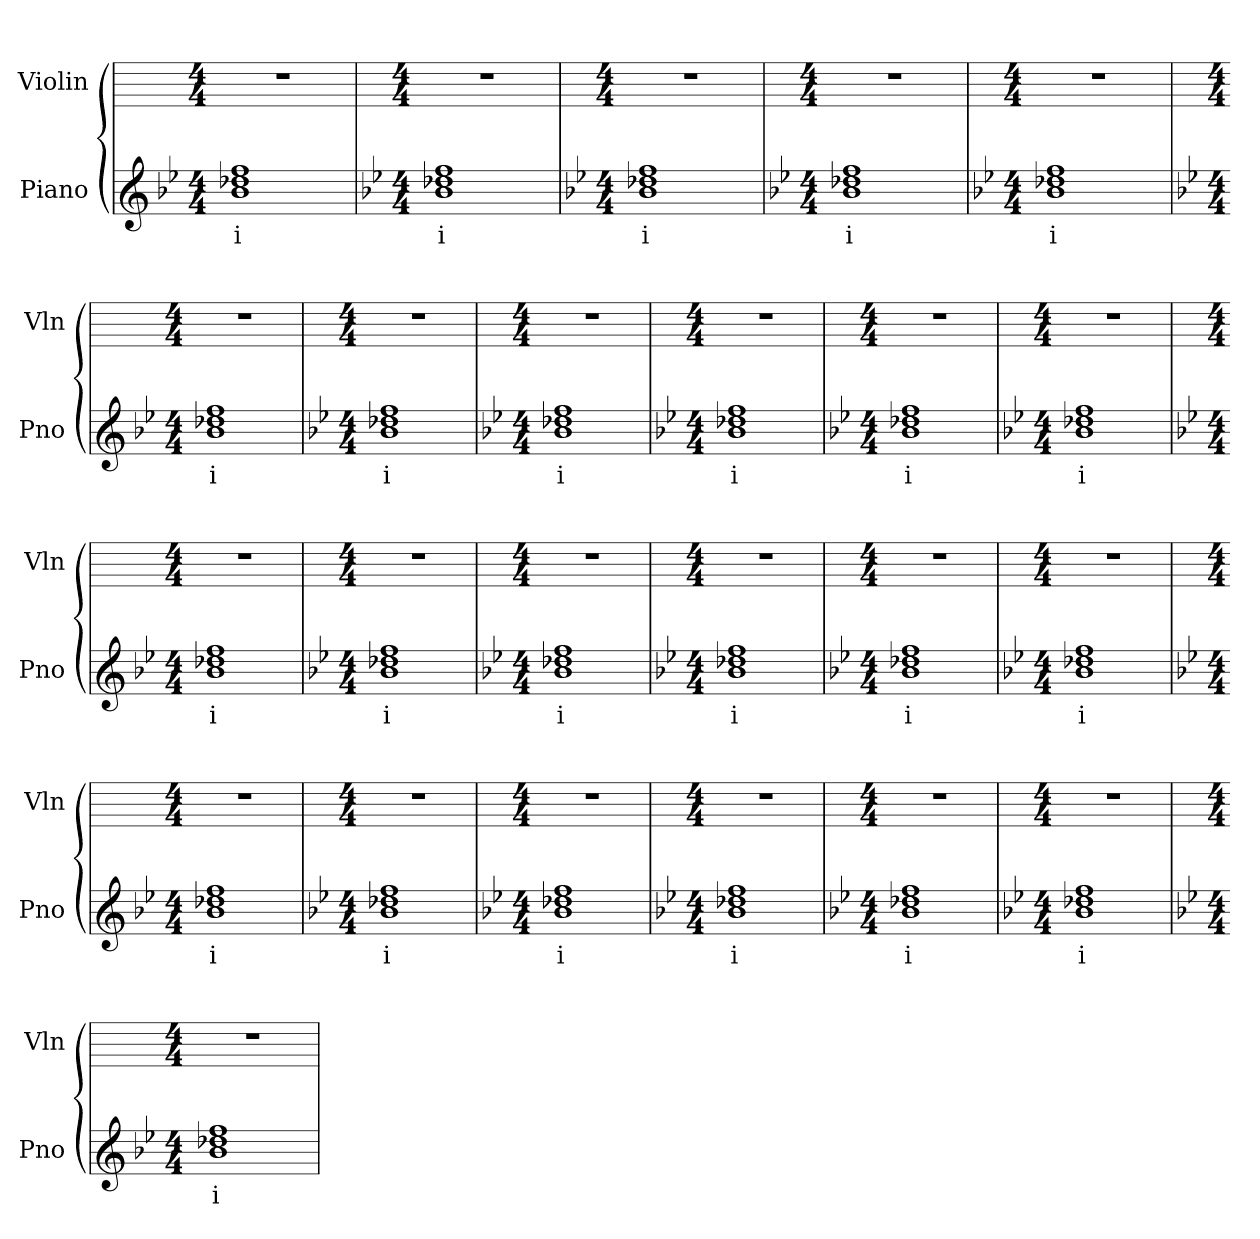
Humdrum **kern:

**kern	**text	**kern
*part2	*part2	*part1
*staff2	*staff2	*staff1
*I"Piano	*	*I"Violin
*I'Pno	*	*I'Vln
*k[b-e-]	*	*
*B-:	*	*
*M4/4	*	*M4/4
=	=	=
1b- 1dd-X 1ff	i	1r
=	=	=
*k[b-e-]	*	*
*B-:	*	*
*M4/4	*	*M4/4
1b- 1dd-X 1ff	i	1r
=	=	=
*k[b-e-]	*	*
*B-:	*	*
*M4/4	*	*M4/4
1b- 1dd-X 1ff	i	1r
=	=	=
*k[b-e-]	*	*
*B-:	*	*
*M4/4	*	*M4/4
1b- 1dd-X 1ff	i	1r
=	=	=
*k[b-e-]	*	*
*B-:	*	*
*M4/4	*	*M4/4
1b- 1dd-X 1ff	i	1r
=	=	=
*k[b-e-]	*	*
*B-:	*	*
*M4/4	*	*M4/4
1b- 1dd-X 1ff	i	1r
=	=	=
*k[b-e-]	*	*
*B-:	*	*
*M4/4	*	*M4/4
1b- 1dd-X 1ff	i	1r
=	=	=
*k[b-e-]	*	*
*B-:	*	*
*M4/4	*	*M4/4
1b- 1dd-X 1ff	i	1r
=	=	=
*k[b-e-]	*	*
*B-:	*	*
*M4/4	*	*M4/4
1b- 1dd-X 1ff	i	1r
=	=	=
*k[b-e-]	*	*
*B-:	*	*
*M4/4	*	*M4/4
1b- 1dd-X 1ff	i	1r
=	=	=
*k[b-e-]	*	*
*B-:	*	*
*M4/4	*	*M4/4
1b- 1dd-X 1ff	i	1r
=	=	=
*k[b-e-]	*	*
*B-:	*	*
*M4/4	*	*M4/4
1b- 1dd-X 1ff	i	1r
=	=	=
*k[b-e-]	*	*
*B-:	*	*
*M4/4	*	*M4/4
1b- 1dd-X 1ff	i	1r
=	=	=
*k[b-e-]	*	*
*B-:	*	*
*M4/4	*	*M4/4
1b- 1dd-X 1ff	i	1r
=	=	=
*k[b-e-]	*	*
*B-:	*	*
*M4/4	*	*M4/4
1b- 1dd-X 1ff	i	1r
=	=	=
*k[b-e-]	*	*
*B-:	*	*
*M4/4	*	*M4/4
1b- 1dd-X 1ff	i	1r
=	=	=
*k[b-e-]	*	*
*B-:	*	*
*M4/4	*	*M4/4
1b- 1dd-X 1ff	i	1r
=	=	=
*k[b-e-]	*	*
*B-:	*	*
*M4/4	*	*M4/4
1b- 1dd-X 1ff	i	1r
=	=	=
*k[b-e-]	*	*
*B-:	*	*
*M4/4	*	*M4/4
1b- 1dd-X 1ff	i	1r
=	=	=
*k[b-e-]	*	*
*B-:	*	*
*M4/4	*	*M4/4
1b- 1dd-X 1ff	i	1r
=	=	=
*k[b-e-]	*	*
*B-:	*	*
*M4/4	*	*M4/4
1b- 1dd-X 1ff	i	1r
=	=	=
*k[b-e-]	*	*
*B-:	*	*
*M4/4	*	*M4/4
1b- 1dd-X 1ff	i	1r
=	=	=
*k[b-e-]	*	*
*B-:	*	*
*M4/4	*	*M4/4
1b- 1dd-X 1ff	i	1r
=	=	=
*k[b-e-]	*	*
*B-:	*	*
*M4/4	*	*M4/4
1b- 1dd-X 1ff	i	1r
=	=	=
*-	*-	*-
